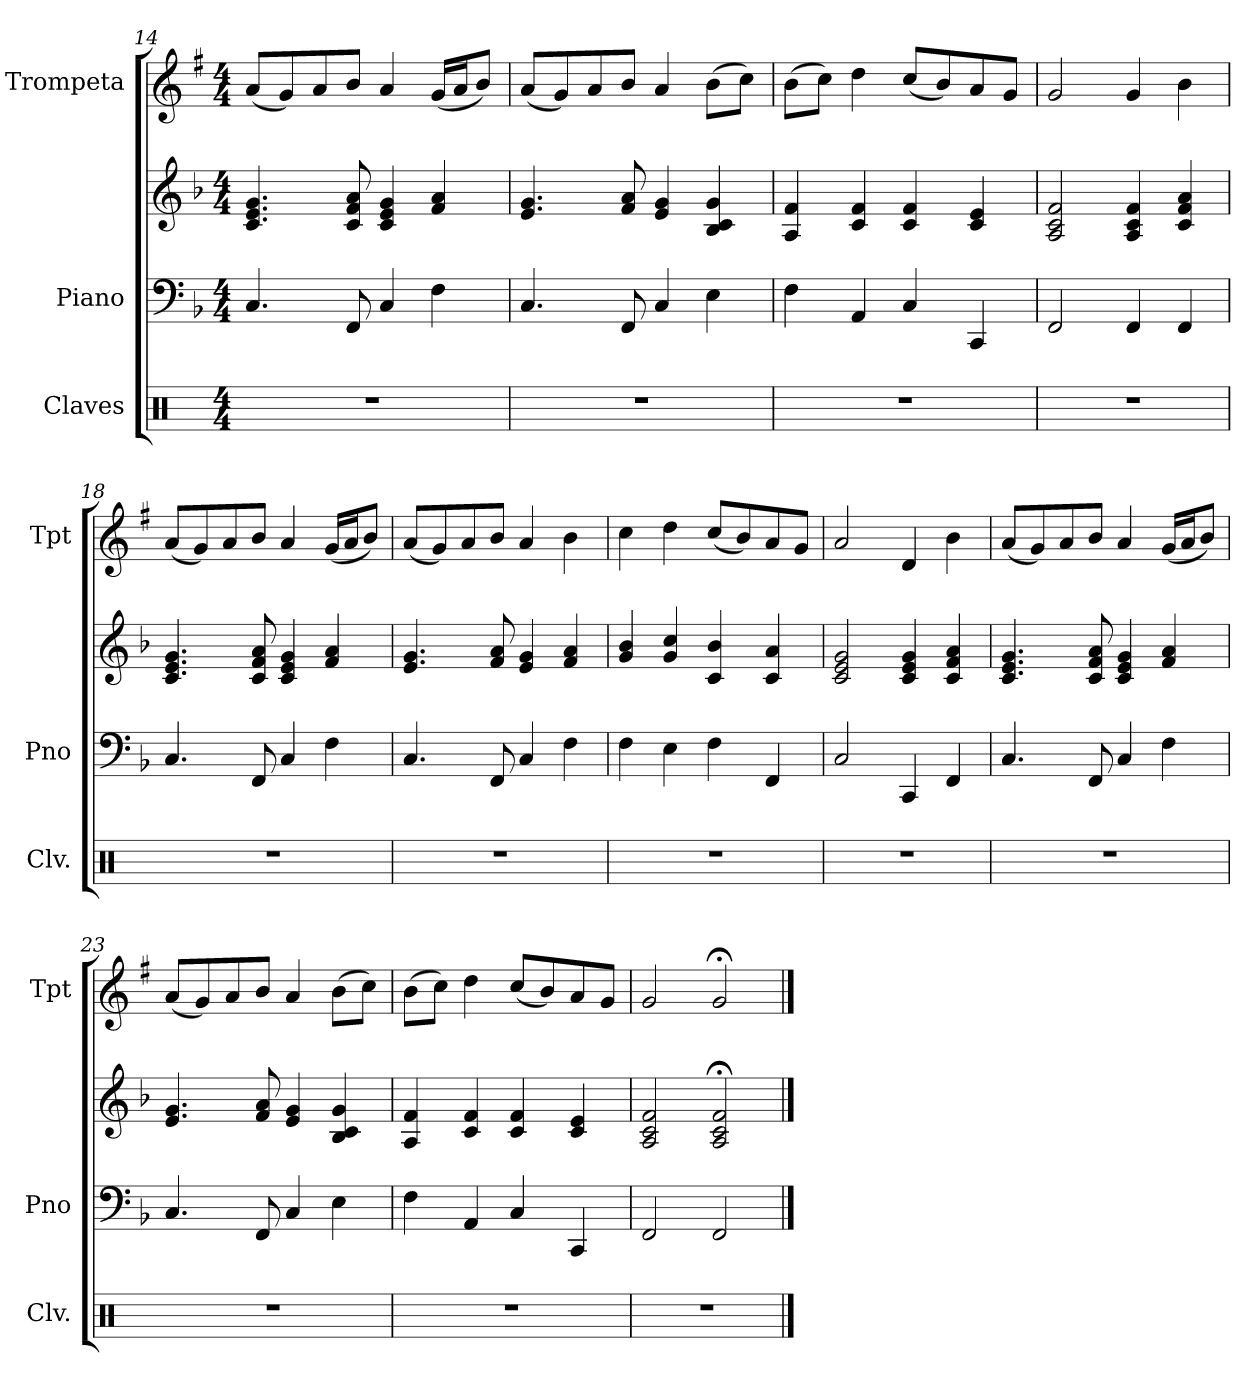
**kern	**kern	**kern	**kern
*part3	*part2	*part2	*part1
*staff4	*staff3	*staff2	*staff1
*I"Claves	*I"Piano	*	*I"Trompeta
*I'Clv.	*I'Pno	*	*I'Tpt
*clefX	*clefF4	*clefG2	*clefG2
*	*	*	*ITrd1c2
*k[]	*k[b-]	*k[b-]	*k[b-]
*M4/4	*M4/4	*M4/4	*M4/4
=14	=14	=14	=14
1r	4.C/	4.c/ 4.e/ 4.g/	(<8g/L
.	.	.	8f/)
.	.	.	8g/
.	8FF/	8c/ 8f/ 8a/	8a/J
.	4C/	4c/ 4e/ 4g/	4g/
.	4F\	4f/ 4a/	(<16f/LL
.	.	.	16g/J
.	.	.	8a/J)
=15	=15	=15	=15
1r	4.C/	4.e/ 4.g/	(<8g/L
.	.	.	8f/)
.	.	.	8g/
.	8FF/	8f/ 8a/	8a/J
.	4C/	4e/ 4g/	4g/
.	4E\	4B-/ 4c/ 4g/	(>8a\L
.	.	.	8b-\J)
=16	=16	=16	=16
1r	4F\	4A/ 4f/	(>8a\L
.	.	.	8b-\J)
.	4AA/	4c/ 4f/	4cc\
.	4C/	4c/ 4f/	(<8b-/L
.	.	.	8a/)
.	4CC/	4c/ 4e/	8g/
.	.	.	8f/J
=17	=17	=17	=17
1r	2FF/	2A/ 2c/ 2f/	2f/
.	4FF/	4A/ 4c/ 4f/	4f/
.	4FF/	4c/ 4f/ 4a/	4a\
=18	=18	=18	=18
1r	4.C/	4.c/ 4.e/ 4.g/	(<8g/L
.	.	.	8f/)
.	.	.	8g/
.	8FF/	8c/ 8f/ 8a/	8a/J
.	4C/	4c/ 4e/ 4g/	4g/
.	4F\	4f/ 4a/	(<16f/LL
.	.	.	16g/J
.	.	.	8a/J)
!!LO:LB:g=z
=19	=19	=19	=19
1r	4.C/	4.e/ 4.g/	(<8g/L
.	.	.	8f/)
.	.	.	8g/
.	8FF/	8f/ 8a/	8a/J
.	4C/	4e/ 4g/	4g/
.	4F\	4f/ 4a/	4a\
=20	=20	=20	=20
1r	4F\	4g/ 4b-/	4b-\
.	4E\	4g/ 4cc/	4cc\
.	4F\	4c/ 4b-/	(<8b-/L
.	.	.	8a/)
.	4FF/	4c/ 4a/	8g/
.	.	.	8f/J
=21	=21	=21	=21
1r	2C/	2c/ 2e/ 2g/	2g/
.	4CC/	4c/ 4e/ 4g/	4c/
.	4FF/	4c/ 4f/ 4a/	4a\
=22	=22	=22	=22
1r	4.C/	4.c/ 4.e/ 4.g/	(<8g/L
.	.	.	8f/)
.	.	.	8g/
.	8FF/	8c/ 8f/ 8a/	8a/J
.	4C/	4c/ 4e/ 4g/	4g/
.	4F\	4f/ 4a/	(<16f/LL
.	.	.	16g/J
.	.	.	8a/J)
=23	=23	=23	=23
1r	4.C/	4.e/ 4.g/	(<8g/L
.	.	.	8f/)
.	.	.	8g/
.	8FF/	8f/ 8a/	8a/J
.	4C/	4e/ 4g/	4g/
.	4E\	4B-/ 4c/ 4g/	(>8a\L
.	.	.	8b-\J)
=24	=24	=24	=24
1r	4F\	4A/ 4f/	(>8a\L
.	.	.	8b-\J)
.	4AA/	4c/ 4f/	4cc\
.	4C/	4c/ 4f/	(<8b-/L
.	.	.	8a/)
.	4CC/	4c/ 4e/	8g/
.	.	.	8f/J
=25	=25	=25	=25
1r	2FF/	2A/ 2c/ 2f/	2f/
.	2FF/	2A/;< 2c/;< 2f/;<	2f;</
==	==	==	==
*-	*-	*-	*-
